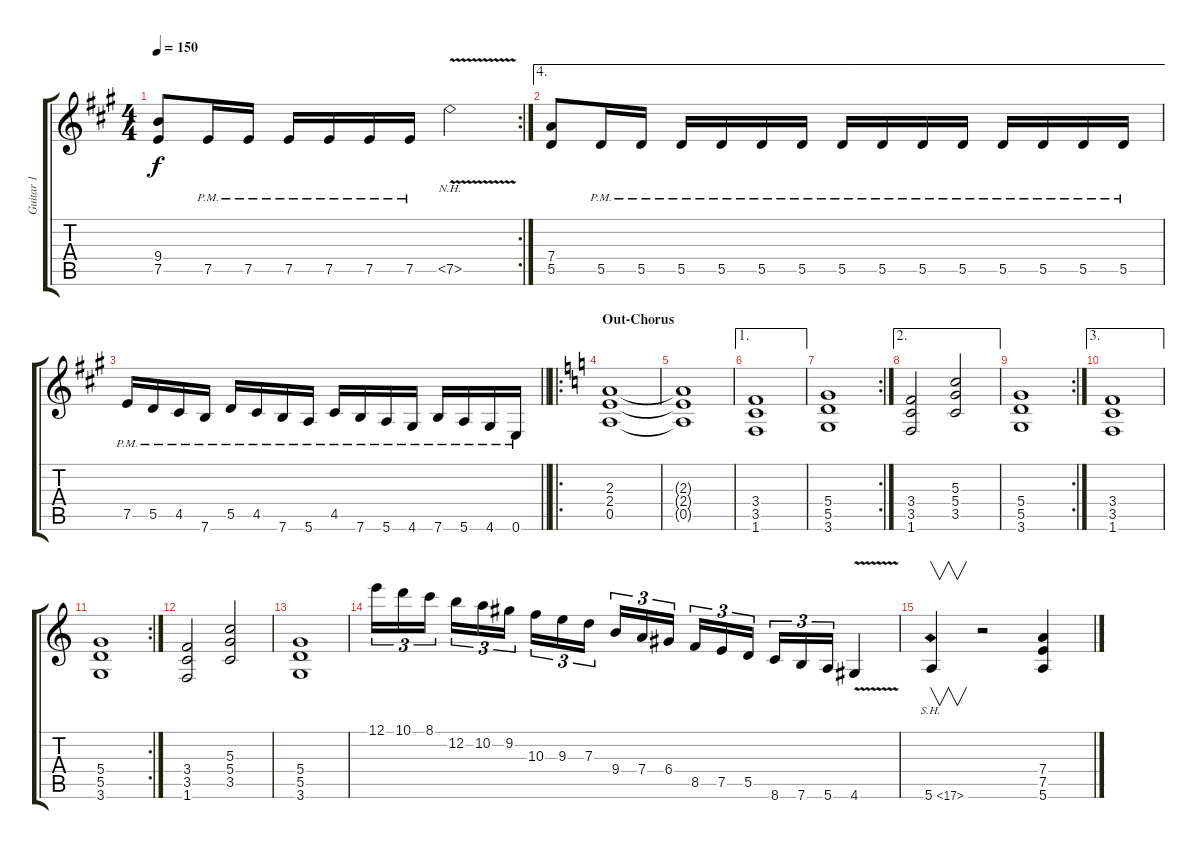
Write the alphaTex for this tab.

\track ("Guitar 1" "Guitar 1") {instrument distortionguitar}
\staff {score tabs}
\tuning (E4 B3 G3 D3 A2 E2) {hide}
\rc 2
\ts (4 4)
\tempo 150
\clef g2
\ks f#minor
(9.4 7.5).8{dy f} 7.5{pm}.16 7.5{pm}.16 7.5{pm}.16 7.5{pm}.16 7.5{pm}.16 7.5{pm}.16 7.5{nh v}.2 |
\ae 4
(7.4 5.5).8 5.5{pm}.16 5.5{pm}.16 5.5{pm}.16 5.5{pm}.16 5.5{pm}.16 5.5{pm}.16 5.5{pm}.16 5.5{pm}.16 5.5{pm}.16 5.5{pm}.16 5.5{pm}.16 5.5{pm}.16 5.5{pm}.16 5.5{pm}.16 |
\barLineRight lightlight
7.5{pm}.16 5.5{pm}.16 4.5{pm}.16 7.6{pm}.16 5.5{pm}.16 4.5{pm}.16 7.6{pm}.16 5.6{pm}.16 4.5{pm}.16 7.6{pm}.16 5.6{pm}.16 4.6{pm}.16 7.6{pm}.16 5.6{pm}.16 4.6{pm}.16 0.6{pm}.16 |
\ro
\section ("" "Out-Chorus")
\ks aminor
(2.3 2.4 0.5).1 |
(2.3{t} 2.4{t} 0.5{t}).1 |
\ae 1
(3.4 3.5 1.6).1 |
\rc 2
(5.4 5.5 3.6).1 |
\ae 2
(3.4 3.5 1.6).2 (5.3 5.4 3.5).2 |
\rc 2
(5.4 5.5 3.6).1 |
\ae 3
(3.4 3.5 1.6).1 |
\rc 2
(5.4 5.5 3.6).1 |
(3.4 3.5 1.6).2 (5.3 5.4 3.5).2 |
(5.4 5.5 3.6).1 |
12.1.16{tu (3 2)} 10.1.16{tu (3 2)} 8.1.16{tu (3 2) beam splitsecondary} 12.2.16{tu (3 2)} 10.2.16{tu (3 2)} 9.2.16{tu (3 2)} 10.3.16{tu (3 2)} 9.3.16{tu (3 2)} 7.3.16{tu (3 2) beam splitsecondary} 9.4.16{tu (3 2)} 7.4.16{tu (3 2)} 6.4.16{tu (3 2)} 8.5.16{tu (3 2)} 7.5.16{tu (3 2)} 5.5.16{tu (3 2) beam splitsecondary} 8.6.16{tu (3 2)} 7.6.16{tu (3 2)} 5.6.16{tu (3 2)} 4.6{v}.4 |
5.6{sh 12}.4{v} r.2 (7.4 7.5 5.6).4
